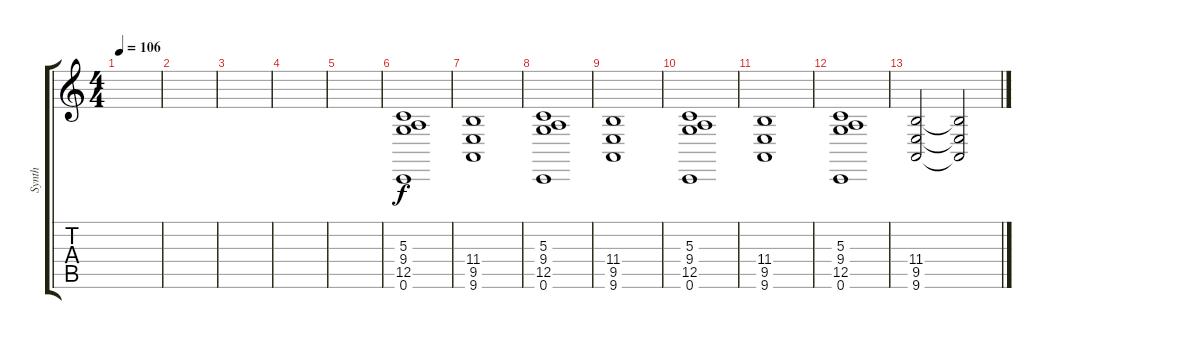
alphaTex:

\track ("Synth" "Synth") {instrument stringensemble1}
\staff {score tabs}
\tuning (E4 C4 G3 C3 G2 C2) {hide}
\ts (4 4)
\tempo 106
\clef g2
\ks c
|
|
|
|
|
(5.3 9.4 12.5 0.6).1 |
(11.4 9.5 9.6).1 |
(5.3 9.4 12.5 0.6).1 |
(11.4 9.5 9.6).1 |
(5.3 9.4 12.5 0.6).1 |
(11.4 9.5 9.6).1 |
(5.3 9.4 12.5 0.6).1 |
(11.4 9.5 9.6).2 (11.4{t} 9.5{t} 9.6{t}).2
